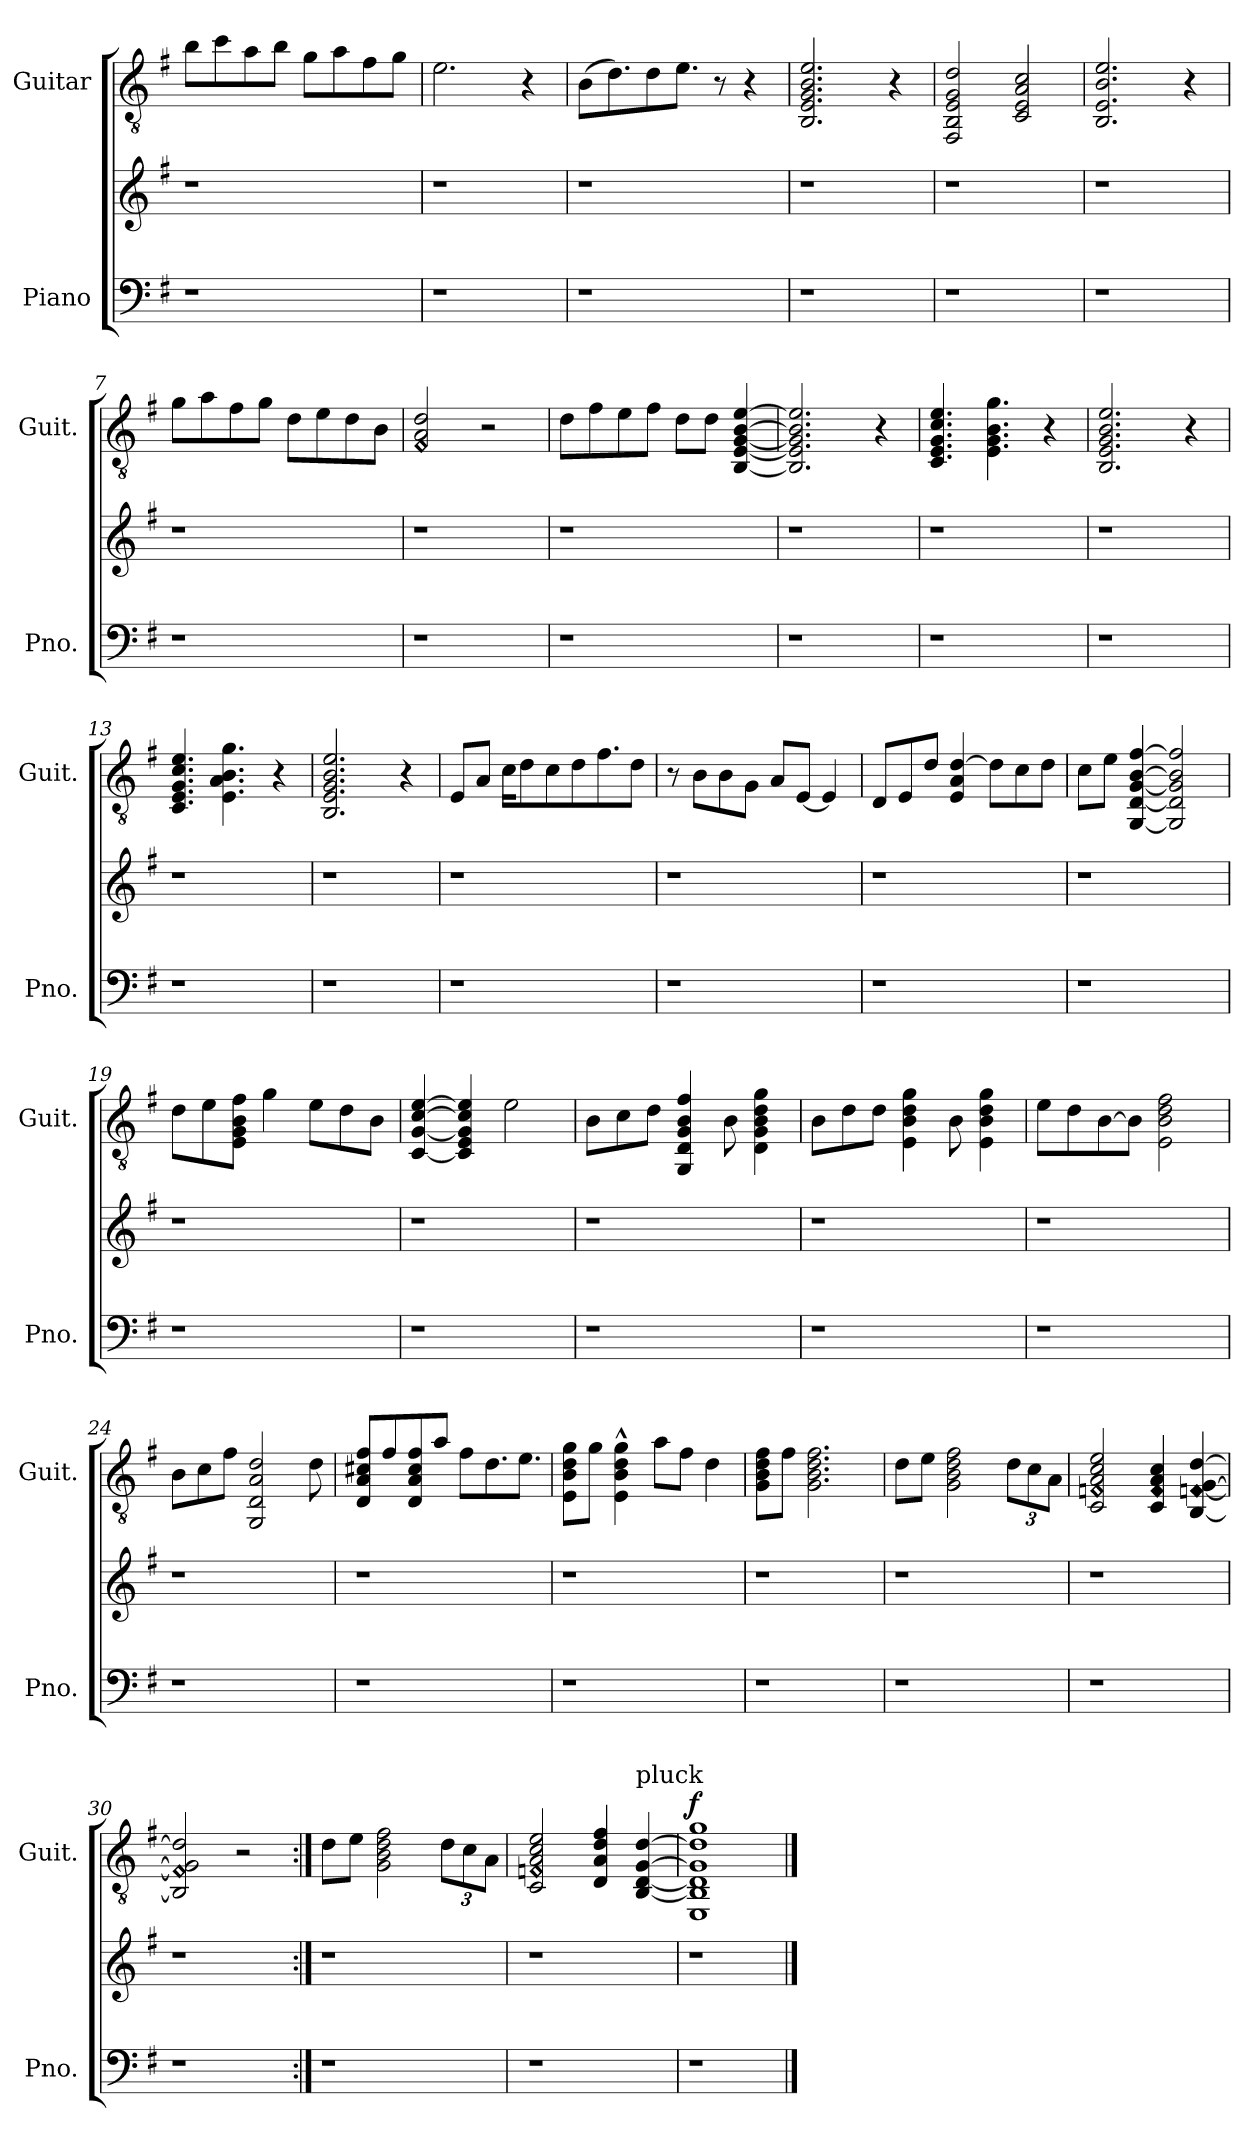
**kern	**kern	**kern	**dynam
*part2	*part2	*part1	*part1
*staff3	*staff2	*staff1	*staff1
*I"Piano	*	*I"Guitar	*
*I'Pno.	*	*I'Guit.	*
*clefF4	*clefG2	*clefGv2	*
*k[f#]	*k[f#]	*k[f#]	*
*G:	*G:	*G:	*
=1	=1	=1	=1
1r	1r	8b\L	.
.	.	8cc\	.
.	.	8a\	.
.	.	8b\J	.
.	.	8g\L	.
.	.	8a\	.
.	.	8f#\	.
.	.	8g\J	.
=2	=2	=2	=2
1r	1r	2.e\	.
.	.	4r	.
=3	=3	=3	=3
1r	1r	(8B\L	.
.	.	8.d\)	.
.	.	8d\	.
.	.	8.e\J	.
.	.	8r	.
.	.	4r	.
=4	=4	=4	=4
1r	1r	2.BB/ 2.E/ 2.G/ 2.B/ 2.e/	.
.	.	4r	.
=5	=5	=5	=5
1r	1r	2FF#/ 2BB/ 2E/ 2G/ 2d/	.
.	.	2C/ 2E/ 2A/ 2c/	.
=6	=6	=6	=6
1r	1r	2.BB/ 2.E/ 2.B/ 2.e/	.
.	.	4r	.
!!LO:LB:g=z
=7	=7	=7	=7
1r	1r	8g\L	.
.	.	8a\	.
.	.	8f#\	.
.	.	8g\J	.
.	.	8d\L	.
.	.	8e\	.
.	.	8d\	.
.	.	8B\J	.
=8	=8	=8	=8
!	!	!LO:N:n=1:head=diamond	!
1r	1r	2F#/ 2A/ 2d/	.
.	.	2r	.
=9	=9	=9	=9
1r	1r	8d\L	.
.	.	8f#\	.
.	.	8e\	.
.	.	8f#\J	.
.	.	8d\L	.
.	.	8d\J	.
.	.	[4BB/ [4E/ [4G/ [4B/ [4e/	.
=10	=10	=10	=10
1r	1r	2.BB/] 2.E/] 2.G/] 2.B/] 2.e/]	.
.	.	4r	.
!!LO:LB:g=z
=11	=11	=11	=11
1r	1r	4.C/ 4.E/ 4.G/ 4.c/ 4.e/	.
.	.	4.E\ 4.G\ 4.B\ 4.g\	.
.	.	4r	.
=12	=12	=12	=12
1r	1r	2.BB/ 2.E/ 2.G/ 2.B/ 2.e/	.
.	.	4r	.
=13	=13	=13	=13
1r	1r	4.C/ 4.E/ 4.G/ 4.c/ 4.e/	.
.	.	4.E\ 4.A\ 4.B\ 4.g\	.
.	.	4r	.
=14	=14	=14	=14
1r	1r	2.BB/ 2.E/ 2.G/ 2.B/ 2.e/	.
.	.	4r	.
=15	=15	=15	=15
1r	1r	8E/L	.
.	.	8A/J	.
.	.	16c\KL	.
.	.	8d\	.
.	.	8c\	.
.	.	8d\	.
.	.	8.f#\	.
.	.	8d\J	.
!!LO:PB:g=z
=16	=16	=16	=16
1r	1r	8r	.
.	.	8B\L	.
.	.	8B\	.
.	.	8G\J	.
.	.	8A/L	.
.	.	[8E/J	.
.	.	4E/]	.
=17	=17	=17	=17
1r	1r	8D/L	.
.	.	8E/	.
.	.	8d/J	.
.	.	4E/ 4A/ [4d/	.
.	.	8d\L]	.
.	.	8c\	.
.	.	8d\J	.
=18	=18	=18	=18
1r	1r	8c\L	.
.	.	8e\J	.
.	.	[4GG/ [4D/ [4G/ [4B/ [4f#/	.
.	.	2GG/] 2D/] 2G/] 2B/] 2f#/]	.
!!LO:LB:g=z
=19	=19	=19	=19
1r	1r	8d\L	.
.	.	8e\	.
.	.	8E\ 8G\ 8B\ 8f#\J	.
.	.	4g\	.
.	.	8e\L	.
.	.	8d\	.
.	.	8B\J	.
=20	=20	=20	=20
1r	1r	[4C/ [4G/ [4c/ [4e/	.
.	.	4C/] 4E/ 4G/] 4c/] 4e/]	.
.	.	2e\	.
=21	=21	=21	=21
1r	1r	8B\L	.
.	.	8c\	.
.	.	8d\J	.
.	.	4GG/ 4D/ 4G/ 4B/ 4f#/	.
.	.	8B\	.
.	.	4D\ 4G\ 4B\ 4d\ 4g\	.
=22	=22	=22	=22
1r	1r	8B\L	.
.	.	8d\	.
.	.	8d\J	.
.	.	4E\ 4B\ 4d\ 4g\	.
.	.	8B\	.
.	.	4E\ 4B\ 4d\ 4g\	.
!!LO:LB:g=z
=23	=23	=23	=23
1r	1r	8e\L	.
.	.	8d\	.
.	.	[8B\	.
.	.	8B\J]	.
.	.	2E\ 2B\ 2d\ 2f#\	.
=24	=24	=24	=24
1r	1r	8B\L	.
.	.	8c\	.
.	.	8f#\J	.
.	.	2GG/ 2D/ 2A/ 2d/	.
.	.	8d\	.
=25	=25	=25	=25
1r	1r	8D/ 8A/ 8c#X/ 8f#/L	.
.	.	8f#/	.
.	.	8D/ 8A/ 8c#/ 8f#/	.
.	.	8a/J	.
.	.	8f#\L	.
.	.	8.d\	.
.	.	8.e\J	.
!!LO:PB:g=z
=26	=26	=26	=26
1r	1r	8E\ 8B\ 8d\ 8g\L	.
.	.	8g\J	.
.	.	4E\^^ 4B\^^ 4d\^^ 4g\^^	.
.	.	8a\L	.
.	.	8f#\J	.
.	.	4d\	.
=27	=27	=27	=27
1r	1r	8G\ 8B\ 8d\ 8f#\L	.
.	.	8f#\J	.
.	.	2.G\ 2.B\ 2.d\ 2.f#\	.
=28	=28	=28	=28
1r	1r	8d\L	.
.	.	8e\J	.
.	.	2G\ 2B\ 2d\ 2f#\	.
*	*	*Xbrackettup	*
.	.	12d\L	.
.	.	12c\	.
.	.	12A\J	.
!!LO:LB:g=z
=29	=29	=29	=29
!	!	!LO:N:n=2:head=diamond	!
1r	1r	2C/ 2Fn/ 2A/ 2c/ 2e/	.
!	!	!LO:N:n=2:head=diamond	!
.	.	4C/ 4F/ 4A/ 4c/	.
!	!	!LO:N:n=2:head=diamond	!
.	.	[4BB/ [4Fn/ [4G/ [4d/	.
=30	=30	=30	=30
!	!	!LO:N:n=2:head=diamond	!
1r	1r	2BB/] 2F/] 2G/] 2d/]	.
.	.	2r	.
=31:|!	=31:|!	=31:|!	=31:|!
1r	1r	8d\L	.
.	.	8e\J	.
.	.	2G\ 2B\ 2d\ 2f#\	.
.	.	12d\L	.
.	.	12c\	.
.	.	12A\J	.
=32	=32	=32	=32
!	!	!LO:N:n=2:head=diamond	!
1r	1r	2C/ 2Fn/ 2A/ 2c/ 2e/	.
.	.	4D/ 4A/ 4d/ 4f#/	.
!	!	!LO:TX:a:t=pluck	!
.	.	[4BB/ [4D/ [4G/ [4d/	.
!!LO:LB:g=z
=33	=33	=33	=33
!	!	!	!LO:DY:a
1r	1r	1EE 1BB] 1D] 1G] 1d] 1g	f
==	==	==	==
*-	*-	*-	*-
